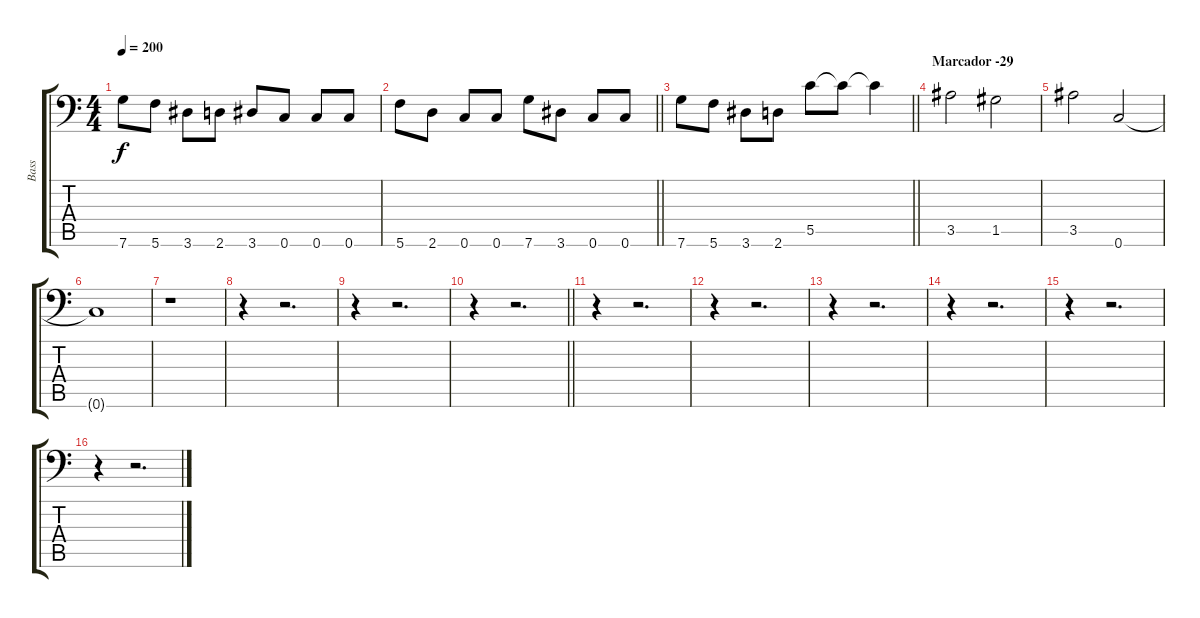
\track ("Bass" "Bass") {instrument electricbassfinger}
\staff {score tabs}
\tuning (D4 A3 F3 C3 G2 C2) {hide}
\ts (4 4)
\tempo 200
\clef f4
\ks c
7.6.8{dy f} 5.6.8 3.6.8 2.6.8 3.6.8 0.6.8 0.6.8 0.6.8 |
\barLineRight lightlight
5.6.8 2.6.8 0.6.8 0.6.8 7.6.8 3.6.8 0.6.8 0.6.8 |
\barLineRight lightlight
7.6.8 5.6.8 3.6.8 2.6.8 5.5.8 5.5{t}.8 5.5{t}.4 |
\section ("" "Marcador -29")
3.5.2 1.5.2 |
3.5.2 0.6.2 |
0.6{t}.1 |
r.1 |
r.4 r.2{d} |
r.4 r.2{d} |
\barLineRight lightlight
r.4 r.2{d} |
r.4 r.2{d} |
r.4 r.2{d} |
r.4 r.2{d} |
r.4 r.2{d} |
r.4 r.2{d} |
r.4 r.2{d}
